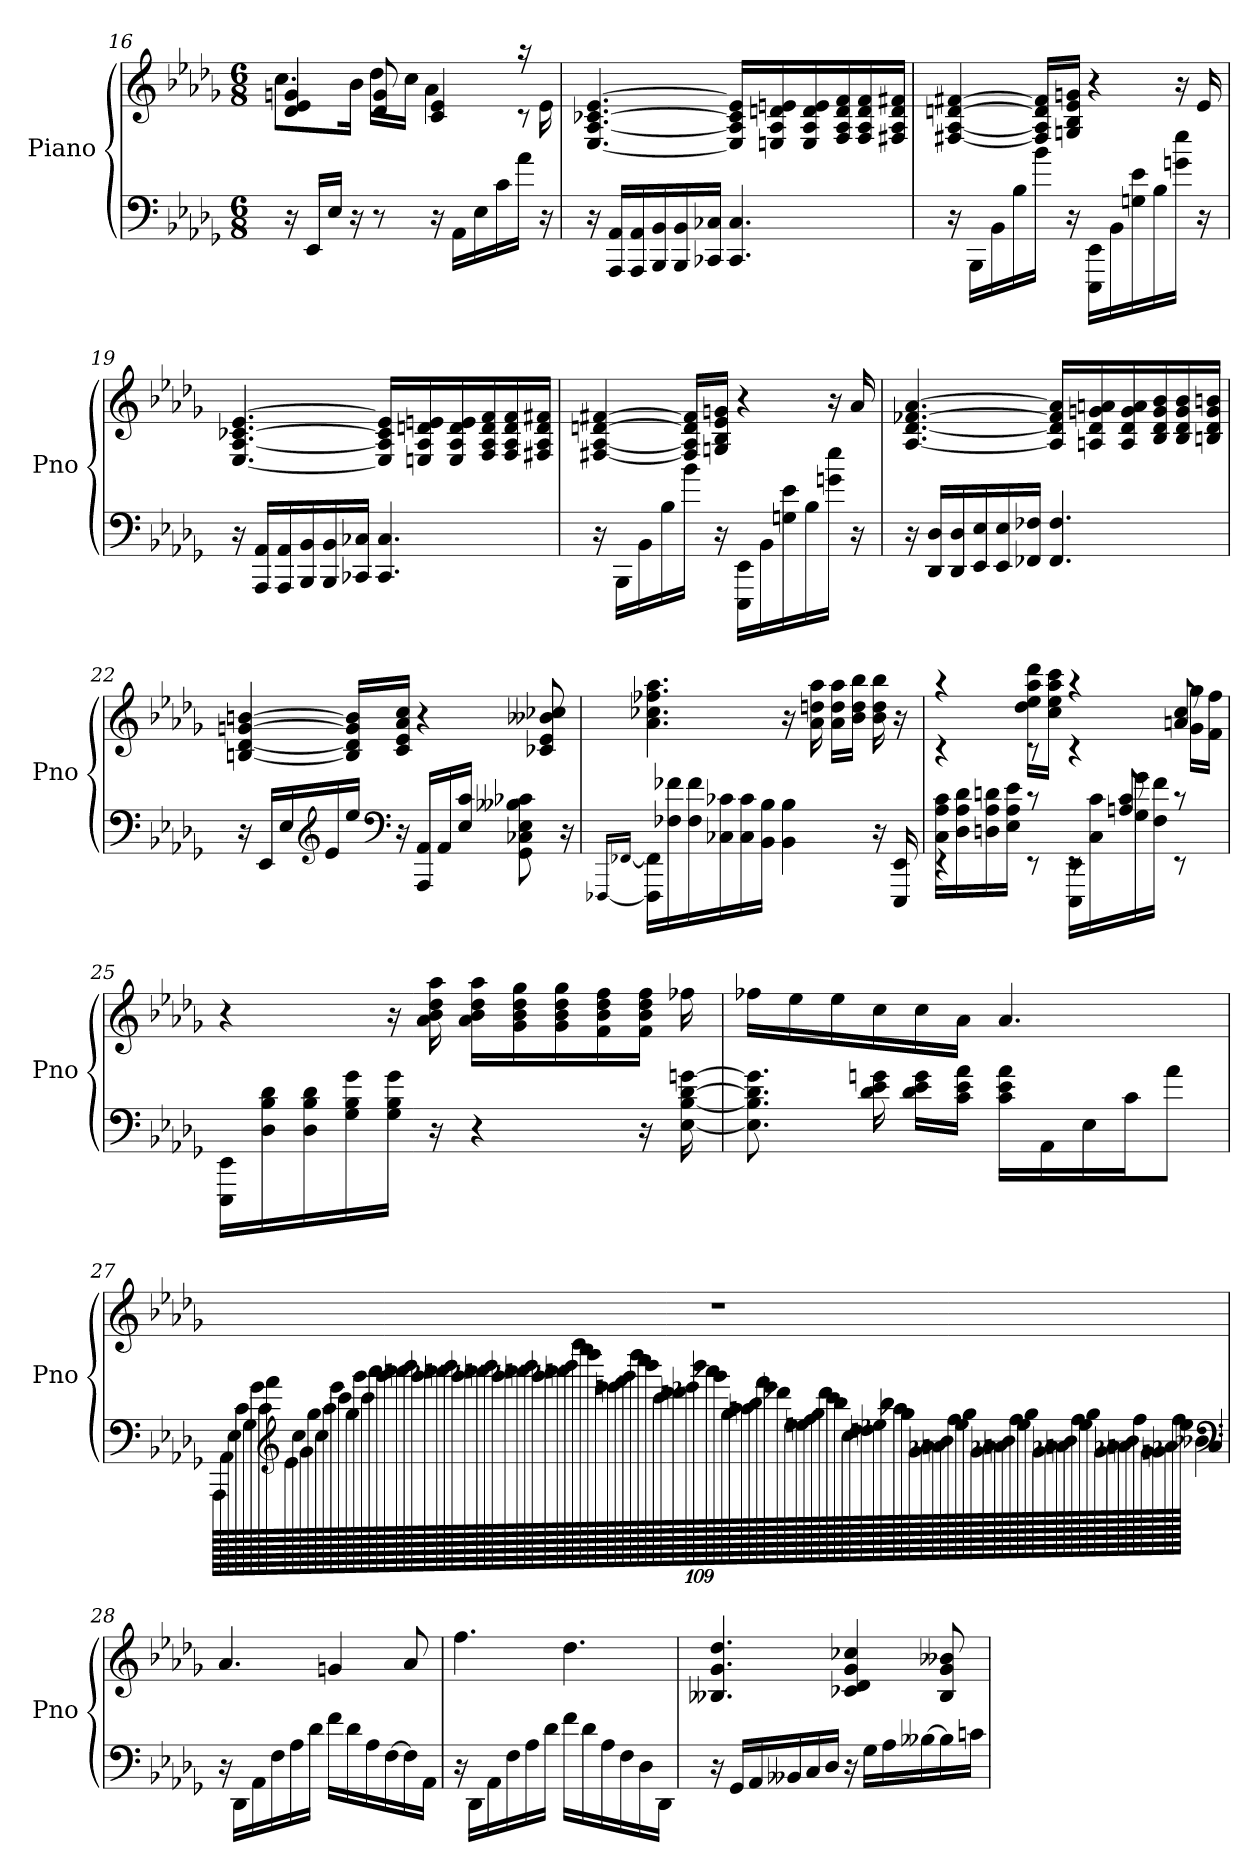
**kern	**kern
*part1	*part1
*staff2	*staff1
*I"Piano	*
*I'Pno	*
*clefF4	*clefG2
*k[b-e-a-d-g-]	*k[b-e-a-d-g-]
*D-:	*D-:
*M6/8	*M6/8
=16	=16
*	*^
16r	4d- 4e- 4gn	8.ccL
16EE-LL	.	.
16E-JJ	.	.
16r	.	16b-Jk
8r	8d- 8g	16dd-LL
.	.	16ccJJ
16r	4c 4e-	4a-
16AA-LL	.	.
16E-	.	.
16c	.	.
16a-JJ	8rc	16raa
16r	.	16e-
*	*v	*v
=17	=17
16r	[4.E- [4.A- [4.c-X [4.e-
16AAA- 16AA-LL	.
16AAA- 16AA-	.
16BBB- 16BB-	.
16BBB- 16BB-	.
16CC-X 16C-XJJ	.
4.CC- 4.C-	16E-] 16A-] 16c-] 16e-]LL
.	16En 16A- 16dn 16en
.	16E 16A- 16d 16e
.	16F 16A- 16d 16f
.	16F 16A- 16d 16f
.	16F#X 16A- 16d 16f#XJJ
=18	=18
16r	[4F#X [4A- [4dn [4f#X
16BBB-LL	.
16BB-	.
16B-	.
16b-JJ	16F#] 16A-] 16d] 16f#]LL
16r	16Gn 16B- 16e- 16gnJJ
16EEE- 16EE-LL	4r
16BB-	.
16Gn 16e-	.
16B-	.
16gn 16ee-JJ	16r
16r	16e-
=19	=19
16r	[4.E- [4.A- [4.c-X [4.e-
16AAA- 16AA-LL	.
16AAA- 16AA-	.
16BBB- 16BB-	.
16BBB- 16BB-	.
16CC-X 16C-XJJ	.
4.CC- 4.C-	16E-] 16A-] 16c-] 16e-]LL
.	16En 16A- 16dn 16en
.	16E 16A- 16d 16e
.	16F 16A- 16d 16f
.	16F 16A- 16d 16f
.	16F#X 16A- 16d 16f#XJJ
=20	=20
16r	[4F#X [4A- [4dn [4f#X
16BBB-LL	.
16BB-	.
16B-	.
16b-JJ	16F#] 16A-] 16d] 16f#]LL
16r	16Gn 16B- 16e- 16gnJJ
16EEE- 16EE-LL	4r
16BB-	.
16Gn 16e-	.
16B-	.
16gn 16ee-JJ	16r
16r	16a-
=21	=21
16r	[4.A- [4.d- [4.f-X [4.a-
16DD- 16D-LL	.
16DD- 16D-	.
16EE- 16E-	.
16EE- 16E-	.
16FF-X 16F-XJJ	.
4.FF- 4.F-	16A-] 16d-] 16f-] 16a-]LL
.	16An 16d- 16gn 16an
.	16A 16d- 16g 16a
.	16B- 16d- 16g 16b-
.	16B- 16d- 16g 16b-
.	16Bn 16d- 16g 16bnJJ
=22	=22
16r	[4Bn [4d- [4gn [4bn
16EE-LL	.
16E-	.
*clefG2	*
16e-	.
16ee-JJ	16B] 16d-] 16g] 16b]LL
*clefF4	*
16r	16c 16e- 16a- 16ccJJ
16AAA- 16AA-LL	4r
16AA-	.
16E- 16cJJ	.
8GG- 8C-X 8E- 8B--X 8c-X	.
.	8c-X 8e- 8b--X 8cc-X
16r	.
=23	=23
[16qqFFF-X/LL	.
[16qqFF-X/JJ	.
16FFF-] 16FF-]LL	4.a- 4.cc-X 4.ff-X 4.aa-
16F-X 16f-X	.
16F- 16f-	.
16C-X 16c-X	.
16C- 16c-	.
16BB- 16B-JJ	.
4BB- 4B-	16r
.	16a- 16ddn 16aa-
.	16a- 16dd 16aa-LL
.	16b- 16dd 16bb-JJ
16r	16b- 16dd 16bb-
16EEE- 16EE-	16r
=24	=24
*^	*^
4rEE	16C 16A- 16cLL	4rc	4raa
.	16D- 16A- 16d-	.	.
.	16Dn 16A- 16dn	.	.
.	16E- 16A- 16e-JJ	.	.
8rEE	8rc	8rc	16dd- 16ee- 16aa- 16ddd-LL
.	.	.	16cc 16ee- 16aa- 16cccJJ
8rEE	16EEE- 16EE-LL	4rc	4raa
.	16C 16c	.	.
8An 8c	16G- 16g-	.	.
.	16F 16fJJ	.	.
8rEE	8rc	8an 8cc	16g- 16gg-LL
.	.	.	16f 16ffJJ
*v	*v	*	*
*	*v	*v
=25	=25
16EEE- 16EE-LL	4r
16D- 16B- 16d-	.
16D- 16B- 16d-	.
16G- 16B- 16g-	.
16G- 16B- 16g-JJ	16r
16r	16a- 16b- 16dd- 16aa-
4r	16a- 16b- 16dd- 16aa-LL
.	16g- 16b- 16dd- 16gg-
.	16g- 16b- 16dd- 16gg-
.	16f 16b- 16dd- 16ff
16r	16f 16b- 16dd- 16ffJJ
[16E- [16B- [16d- [16gn	16ff-X
=26	=26
8.E-] 8.B-] 8.d-] 8.g]	16ff-XLL
.	16ee-
.	16ee-
16d- 16e- 16gn	16cc
16d- 16e- 16gLL	16cc
16c 16e- 16a-JJ	16a-JJ
16c 16e- 16a-LL	4.a-
16AA-	.
16E-	.
16cJ	.
8a-J	.
=27	=27
436AAA-LLLLLL	2.r
436AA-	.
436E-	.
436c	.
436G-	.
436g-	.
436c	.
436a-	.
*clefG2	*
436e-	.
436cc	.
436g-	.
436gg-	.
436cc	.
436aa-	.
436eee-	.
436ccc	.
436gg-	.
436ggg-	.
436ccc	.
436aaa-	.
436ggg-	.
436aaa-	.
436aaan	.
436bbb-	.
436ggg-	.
436aaa-X	.
436aaan	.
436bbb-	.
436ggg-	.
436aaa-X	.
436aaan	.
436bbb-	.
436ggg-	.
436aaa-X	.
436aaan	.
436bbb-	.
436ggg-	.
436aaa-X	.
436aaan	.
436bbb-	.
436ffff	.
436eeee-	.
436dddd-	.
436eee-	.
436eeen	.
436fff	.
436ggg-	.
436dddd-	.
436cccc	.
436bbb-	.
436ccc	.
436ddd-	.
436dddn	.
436eee-X	.
436bbb-	.
436aaa-X	.
436ggg-	.
436gg-	.
436aa-	.
436aan	.
436bb-	.
436fff	.
436eee-	.
436ddd-X	.
436ee-	.
436een	.
436ff	.
436gg-	.
436ddd-	.
436ccc	.
436bb-	.
436cc	.
436dd-	.
436ddn	.
436ee-X	.
436bb-	.
436aa-X	.
436gg-	.
436g-	.
436a-X	.
436an	.
436b-	.
436ff	.
436ee-	.
436gg-	.
436g-	.
436a-X	.
436an	.
436b-	.
436ff	.
436ee-	.
436gg-	.
436g-	.
436a-X	.
436an	.
436b-	.
436ff	.
436ee-	.
436gg-	.
436g-	.
436a-X	.
436an	.
436b-	.
436ff	.
436g-	.
436gn	.
436a-X	.
436ff	.
436ee-JJJJJJ	.
4b--X	.
4a-	.
*clefF4	*
=28	=28
16r	4.a-
16DD-LL	.
16AA-	.
16F	.
16A-	.
16d-JJ	.
16fLL	4gn
16d-	.
16A-	.
[16F	.
16F]	8a-
16AA-JJ	.
=29	=29
16r	4.ff
16DD-LL	.
16AA-	.
16F	.
16A-	.
16d-JJ	.
16fLL	4.dd-
16d-	.
16A-	.
16F	.
16D-	.
16DD-JJ	.
=30	=30
16r	4.B--X 4.g- 4.dd-
16GG-LL	.
16AA-	.
16BB--X	.
16C	.
16D-JJ	.
16r	4c-X 4d- 4g- 4cc-X
16G-LL	.
16A-	.
[16B--X	.
16B--]	8B-- 8g- 8b--X
16cnJJ	.
=	=
*-	*-
